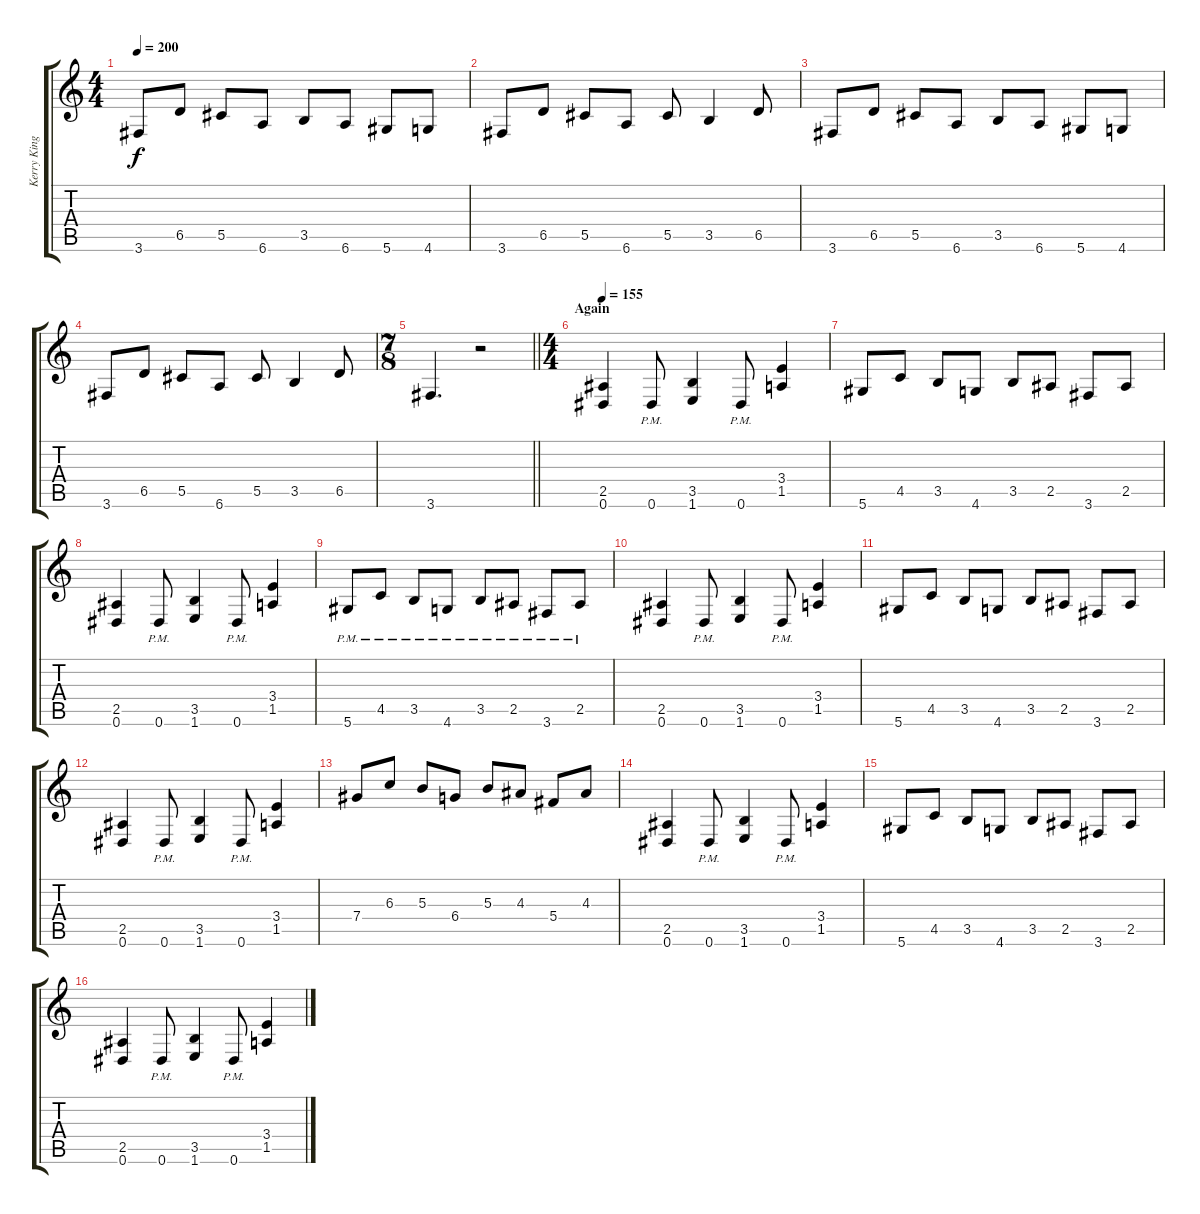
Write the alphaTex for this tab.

\track ("Kerry King (Lead)" "Kerry King") {instrument distortionguitar}
\staff {score tabs}
\tuning (Eb4 Bb3 Gb3 Db3 Ab2 Eb2) {hide}
\ts (4 4)
\tempo 200
\clef g2
\ks c
3.6.8{dy f} 6.5.8 5.5.8 6.6.8 3.5.8 6.6.8 5.6.8 4.6.8 |
3.6.8 6.5.8 5.5.8 6.6.8 5.5.8 3.5.4 6.5.8 |
3.6.8 6.5.8 5.5.8 6.6.8 3.5.8 6.6.8 5.6.8 4.6.8 |
3.6.8 6.5.8 5.5.8 6.6.8 5.5.8 3.5.4 6.5.8 |
\ts (7 8)
\barLineRight lightlight
3.6.4{d} r.2 |
\ts (4 4)
\section ("" "Again")
\tempo 155
(2.5 0.6).4 0.6{pm}.8 (3.5 1.6).4 0.6{pm}.8 (3.4 1.5).4 |
5.6.8 4.5.8 3.5.8 4.6.8 3.5.8 2.5.8 3.6.8 2.5.8 |
(2.5 0.6).4 0.6{pm}.8 (3.5 1.6).4 0.6{pm}.8 (3.4 1.5).4 |
5.6{pm}.8 4.5{pm}.8 3.5{pm}.8 4.6{pm}.8 3.5{pm}.8 2.5{pm}.8 3.6{pm}.8 2.5{pm}.8 |
(2.5 0.6).4 0.6{pm}.8 (3.5 1.6).4 0.6{pm}.8 (3.4 1.5).4 |
5.6.8 4.5.8 3.5.8 4.6.8 3.5.8 2.5.8 3.6.8 2.5.8 |
(2.5 0.6).4 0.6{pm}.8 (3.5 1.6).4 0.6{pm}.8 (3.4 1.5).4 |
7.4.8 6.3.8 5.3.8 6.4.8 5.3.8 4.3.8 5.4.8 4.3.8 |
(2.5 0.6).4 0.6{pm}.8 (3.5 1.6).4 0.6{pm}.8 (3.4 1.5).4 |
5.6.8 4.5.8 3.5.8 4.6.8 3.5.8 2.5.8 3.6.8 2.5.8 |
(2.5 0.6).4 0.6{pm}.8 (3.5 1.6).4 0.6{pm}.8 (3.4 1.5).4
